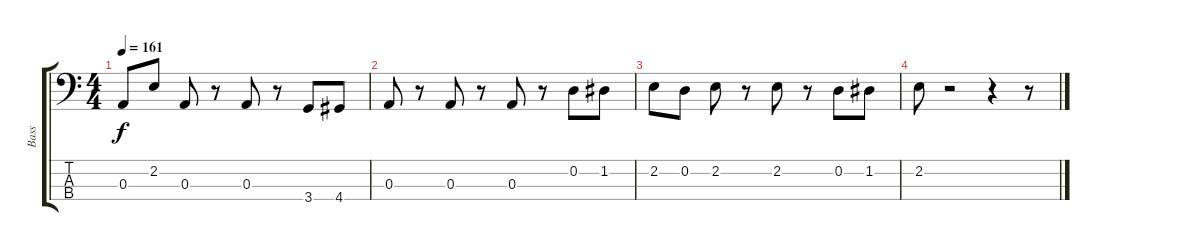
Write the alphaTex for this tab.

\track ("Bass" "Bass") {instrument slapbass1}
\staff {score tabs}
\tuning (G2 D2 A1 E1) {hide}
\ts (4 4)
\tempo 161
\clef f4
\ks c
0.3.8{dy f} 2.2.8 0.3.8 r.8 0.3.8 r.8 3.4.8 4.4.8 |
0.3.8 r.8 0.3.8 r.8 0.3.8 r.8 0.2.8 1.2.8 |
2.2.8 0.2.8 2.2.8 r.8 2.2.8 r.8 0.2.8 1.2.8 |
2.2.8 r.2 r.4 r.8
